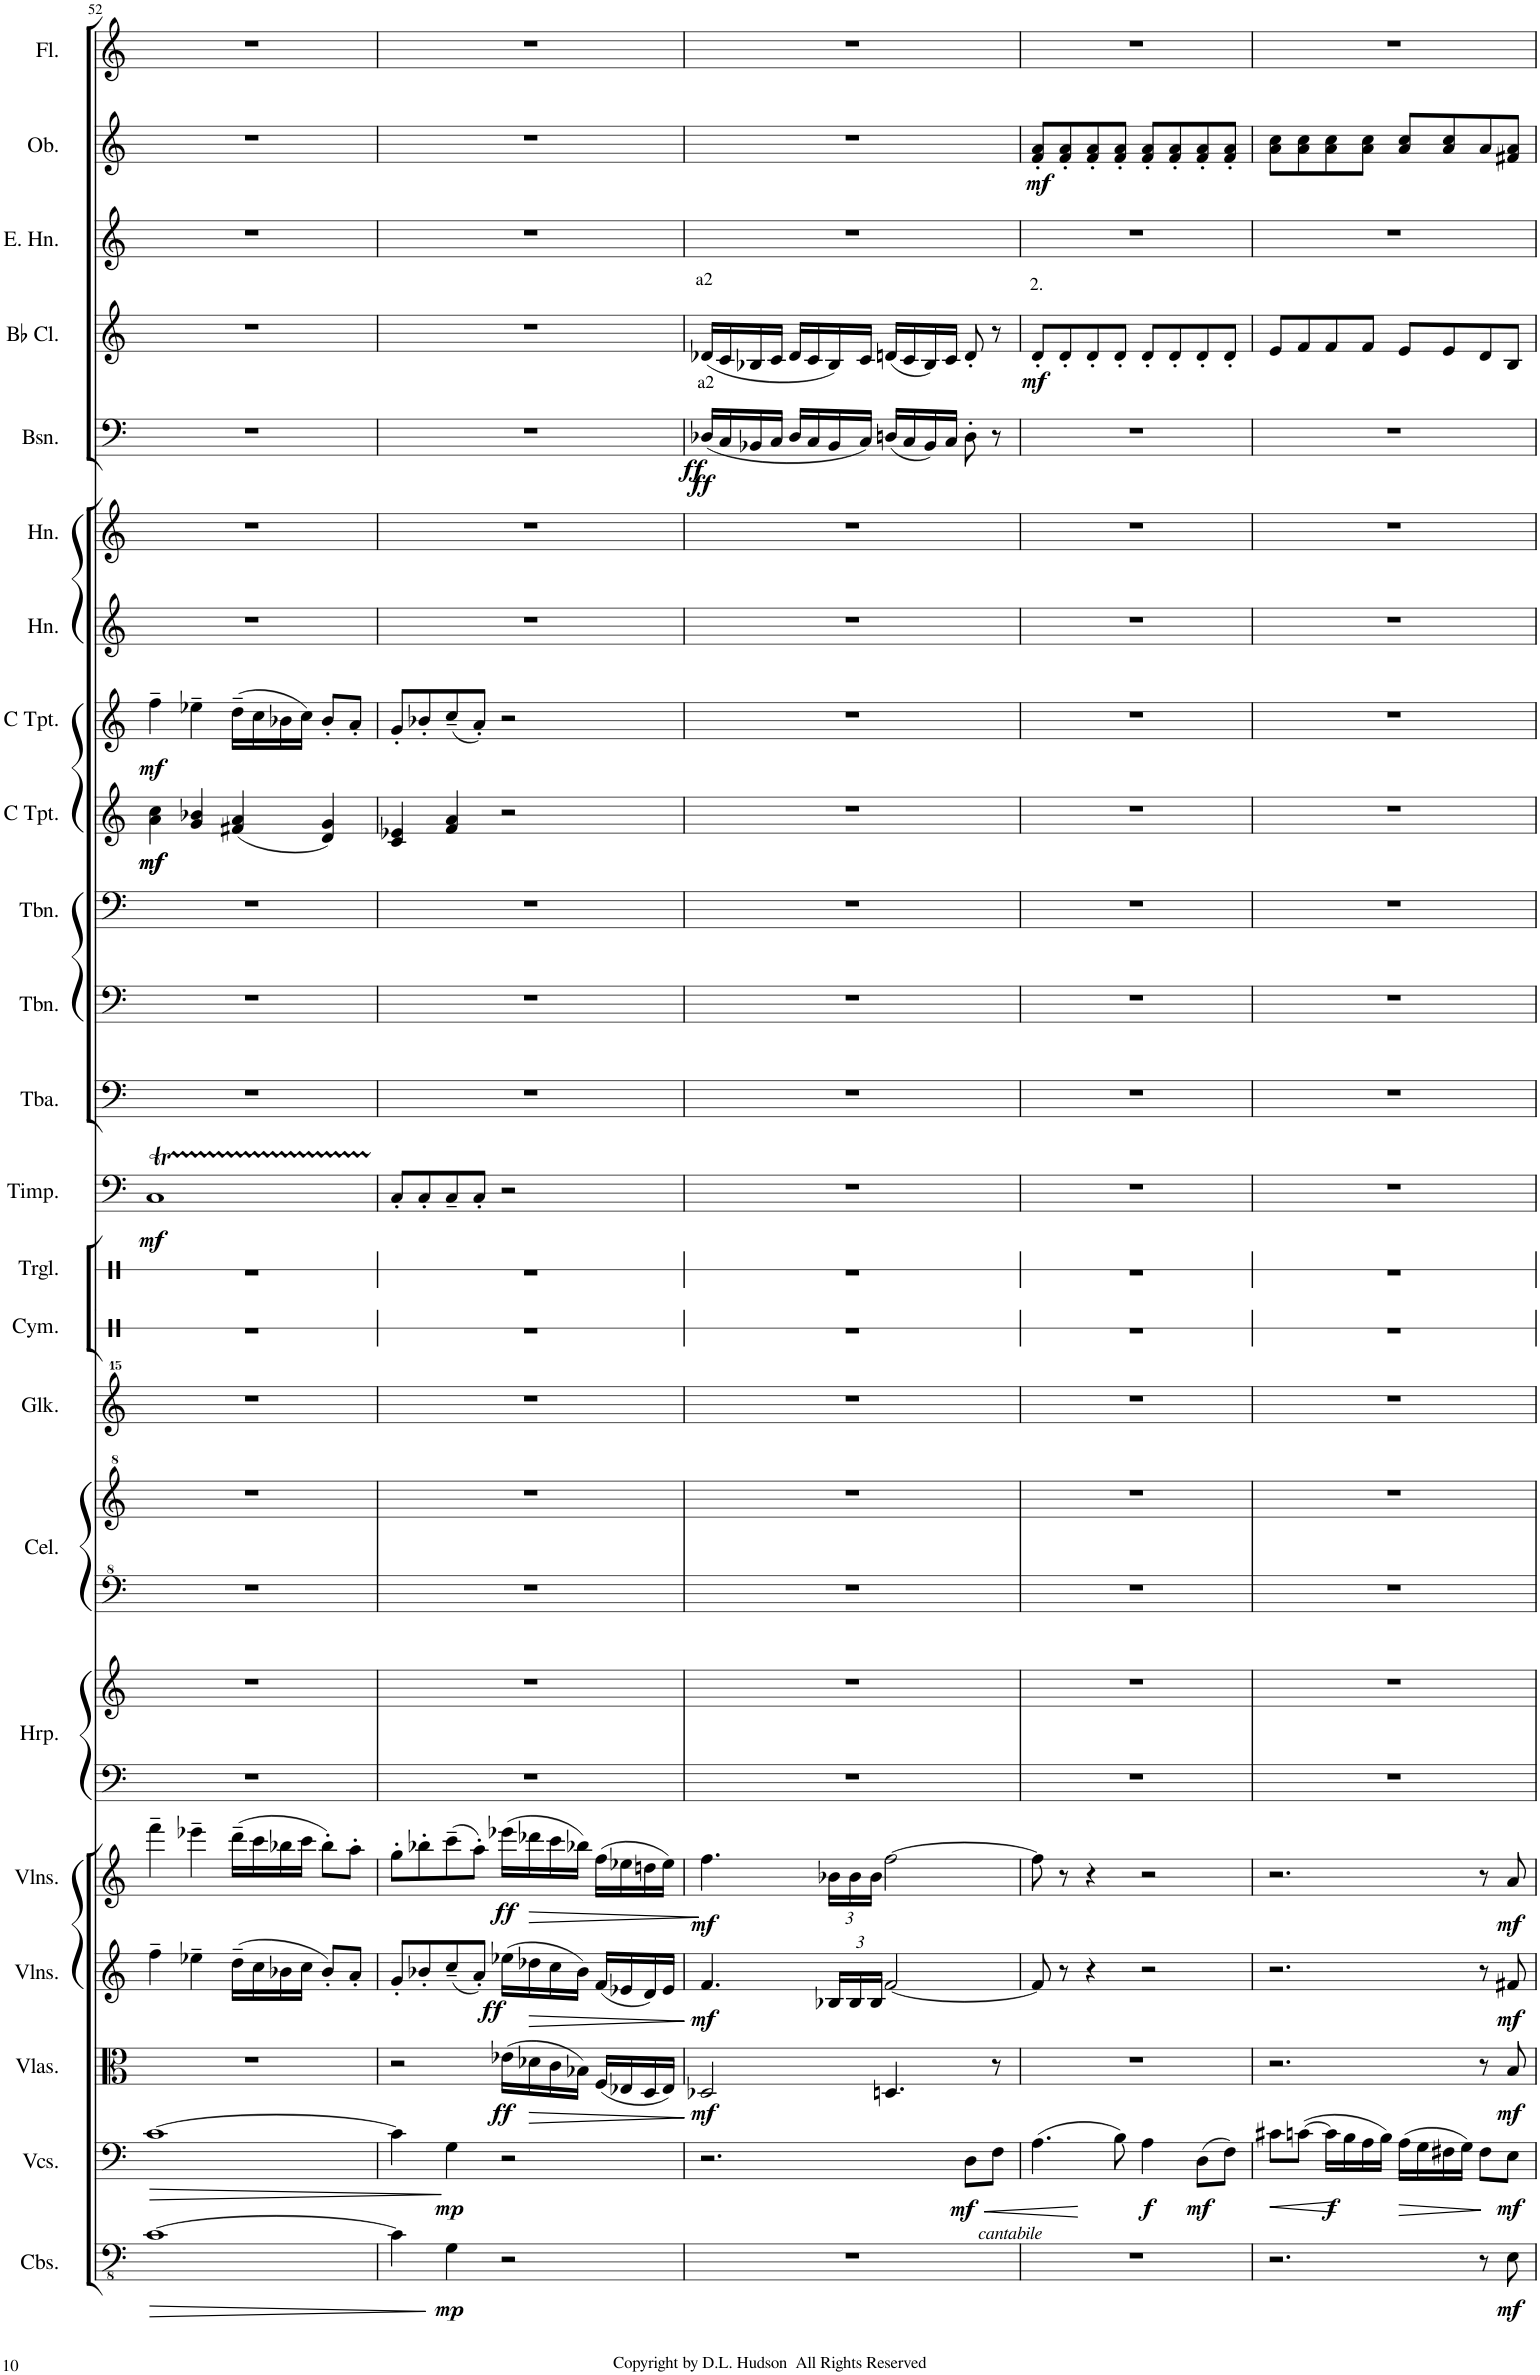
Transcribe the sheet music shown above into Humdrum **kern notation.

**kern	**dynam	**kern	**dynam	**kern	**dynam	**kern	**dynam	**kern	**dynam	**kern	**kern	**kern	**kern	**kern	**kern	**kern	**kern	**dynam	**kern	**kern	**kern	**kern	**dynam	**kern	**dynam	**kern	**kern	**kern	**dynam	**kern	**dynam	**kern	**kern	**dynam	**kern
*part23	*part23	*part22	*part22	*part21	*part21	*part20	*part20	*part19	*part19	*part18	*part18	*part17	*part17	*part16	*part15	*part14	*part13	*part13	*part12	*part11	*part10	*part9	*part9	*part8	*part8	*part7	*part6	*part5	*part5	*part4	*part4	*part3	*part2	*part2	*part1
*staff25	*staff25	*staff24	*staff24	*staff23	*staff23	*staff22	*staff22	*staff21	*staff21	*staff20	*staff19	*staff18	*staff17	*staff16	*staff15	*staff14	*staff13	*staff13	*staff12	*staff11	*staff10	*staff9	*staff9	*staff8	*staff8	*staff7	*staff6	*staff5	*staff5	*staff4	*staff4	*staff3	*staff2	*staff2	*staff1
*I"Contrabasses	*	*I"Violoncellos	*	*I"Violas	*	*I"Violins	*	*I"Violins	*	*I"Harp	*	*I"Celesta	*	*I"Glockenspiel	*I"Cymbal	*I"Triangle	*I"Timpani	*	*I"Tuba	*I"Trombones 2-3	*I"Trombone 1	*I"C Trumpets 2-3	*	*I"C Trumpet 1	*	*I"Horns 2-4	*I"Horns 1-3	*I"Bassoons 1-2	*	*I"Bb Clarinets 1-2	*	*I"English Horn	*I"Oboes 1-2	*	*I"Flutes 1-2
*I'Cbs.	*	*I'Vcs.	*	*I'Vlas.	*	*I'Vlns.	*	*I'Vlns.	*	*I'Hrp.	*	*I'Cel.	*	*I'Glk.	*I'Cym.	*I'Trgl.	*I'Timp.	*	*I'Tba.	*I'Tbn.	*I'Tbn.	*I'C Tpt.	*	*I'C Tpt.	*	*I'Hn.	*I'Hn.	*I'Bsn.	*	*I'Bb Cl.	*	*I'E. Hn.	*I'Ob.	*	*I'Fl.
!!LO:PB:g=z
*clefFv4	*	*clefF4	*	*clefC3	*	*clefG2	*	*clefG2	*	*clefF4	*clefG2	*clefF^4	*clefG^2	*clefG^^2	*clefX	*clefX	*clefF4	*	*clefF4	*clefF4	*clefF4	*clefG2	*	*clefG2	*	*clefG2	*clefG2	*clefF4	*	*clefG2	*	*clefG2	*clefG2	*	*clefG2
*	*	*	*	*	*	*	*	*	*	*	*	*	*	*	*	*	*	*	*	*	*	*	*	*	*	*ITrd4c7	*ITrd4c7	*	*	*ITrd1c2	*	*ITrd4c7	*	*	*
*k[]	*	*k[]	*	*k[]	*	*k[]	*	*k[]	*	*k[]	*k[]	*k[]	*k[]	*k[]	*k[]	*k[]	*k[]	*	*k[]	*k[]	*k[]	*k[]	*	*k[]	*	*k[]	*k[]	*k[]	*	*k[]	*	*k[]	*k[]	*	*k[]
*M4/4	*	*M4/4	*	*M4/4	*	*M4/4	*	*M4/4	*	*M4/4	*M4/4	*M4/4	*M4/4	*M4/4	*M4/4	*M4/4	*M4/4	*	*M4/4	*M4/4	*M4/4	*M4/4	*	*M4/4	*	*M4/4	*M4/4	*M4/4	*	*M4/4	*	*M4/4	*M4/4	*	*M4/4
=52	=52	=52	=52	=52	=52	=52	=52	=52	=52	=52	=52	=52	=52	=52	=52	=52	=52	=52	=52	=52	=52	=52	=52	=52	=52	=52	=52	=52	=52	=52	=52	=52	=52	=52	=52
!	!	!	!LO:HP:b	!	!	!	!	!	!	!	!	!	!	!	!	!	!	!LO:DY:b	!	!	!	!	!LO:DY:b	!	!	!	!	!	!	!	!	!	!	!	!
!	!	!	!	!	!	!	!	!	!	!	!	!	!	!	!	!	!	!	!	!	!	!	!LO:DY:n=1:b	!	!LO:DY:b	!	!	!	!	!	!	!	!	!	!
[1C	.	[1c	>	1r	.	4ff~\	.	4fff~\	.	1r	1r	1r	1r	1r	1r	1r	1CT	mf	1r	1r	1r	4a\ 4cc\	mf mf	4ff~\	mf	1r	1r	1r	.	1r	.	1r	1r	.	1r
.	.	.	.	.	.	4ee-X~\	.	4eee-X~\	.	.	.	.	.	.	.	.	.	.	.	.	.	4g/ 4b-X/	.	4ee-X~\	.	.	.	.	.	.	.	.	.	.	.
.	.	.	.	.	.	(16dd~\LL	.	(16ddd~\LL	.	.	.	.	.	.	.	.	.	.	.	.	.	(4f#X/ 4a/	.	(16dd~\LL	.	.	.	.	.	.	.	.	.	.	.
.	.	.	.	.	.	16cc\	.	16ccc\	.	.	.	.	.	.	.	.	.	.	.	.	.	.	.	16cc\	.	.	.	.	.	.	.	.	.	.	.
.	.	.	.	.	.	16b-X\	.	16bb-X\	.	.	.	.	.	.	.	.	.	.	.	.	.	.	.	16b-X\	.	.	.	.	.	.	.	.	.	.	.
.	.	.	.	.	.	16cc\JJ	.	16ccc\JJ	.	.	.	.	.	.	.	.	.	.	.	.	.	.	.	16cc\JJ)	.	.	.	.	.	.	.	.	.	.	.
.	.	.	.	.	.	8b-'/L)	.	8bb-'\L)	.	.	.	.	.	.	.	.	.	.	.	.	.	4d/ 4g/)	.	8b-'/L	.	.	.	.	.	.	.	.	.	.	.
.	.	.	.	.	.	8a'/J	.	8aa'\J	.	.	.	.	.	.	.	.	.	.	.	.	.	.	.	8a'/J	.	.	.	.	.	.	.	.	.	.	.
=53	=53	=53	=53	=53	=53	=53	=53	=53	=53	=53	=53	=53	=53	=53	=53	=53	=53	=53	=53	=53	=53	=53	=53	=53	=53	=53	=53	=53	=53	=53	=53	=53	=53	=53	=53
4C\]	.	4c\]	.	2r	.	8g'/L	.	8gg'\L	.	1r	1r	1r	1r	1r	1r	1r	8C'/L	.	1r	1r	1r	4c/ 4e-X/	.	8g'/L	.	1r	1r	1r	.	1r	.	1r	1r	.	1r
.	.	.	.	.	.	8b-X'/	.	8bb-X'\	.	.	.	.	.	.	.	.	8C'/	.	.	.	.	.	.	8b-X'/	.	.	.	.	.	.	.	.	.	.	.
!	!LO:DY:b	!	!LO:DY:b	!	!	!	!	!	!	!	!	!	!	!	!	!	!	!	!	!	!	!	!	!	!	!	!	!	!	!	!	!	!	!	!
4GG\	mp	4G\	mp	.	.	(8cc~/	.	(8ccc~\	.	.	.	.	.	.	.	.	8C~/	.	.	.	.	4f/ 4a/	.	(8cc~/	.	.	.	.	.	.	.	.	.	.	.
.	.	.	.	.	.	8a'/J)	.	8aa'\J)	.	.	.	.	.	.	.	.	8C'/J	.	.	.	.	.	.	8a'/J)	.	.	.	.	.	.	.	.	.	.	.
!	!	!	!	!	!LO:DY:b	!	!LO:DY:b	!	!LO:DY:b	!	!	!	!	!	!	!	!	!	!	!	!	!	!	!	!	!	!	!	!	!	!	!	!	!	!
2r	.	2r	.	(16e-X\LL	ff	(16ee-X\LL	ff	(16eee-X\LL	ff	.	.	.	.	.	.	.	2r	.	.	.	.	2r	.	2r	.	.	.	.	.	.	.	.	.	.	.
.	.	.	.	16d-X\	.	16dd-X\	.	16ddd-X\	.	.	.	.	.	.	.	.	.	.	.	.	.	.	.	.	.	.	.	.	.	.	.	.	.	.	.
.	.	.	.	16c\	.	16cc\	.	16ccc\	.	.	.	.	.	.	.	.	.	.	.	.	.	.	.	.	.	.	.	.	.	.	.	.	.	.	.
.	.	.	.	16B-X\JJ)	.	16b-\JJ)	.	16bb-X\JJ)	.	.	.	.	.	.	.	.	.	.	.	.	.	.	.	.	.	.	.	.	.	.	.	.	.	.	.
.	.	.	.	(16F/LL	.	(16f/LL	.	(16ff\LL	.	.	.	.	.	.	.	.	.	.	.	.	.	.	.	.	.	.	.	.	.	.	.	.	.	.	.
.	.	.	.	16E-X/	.	16e-X/	.	16ee-X\	.	.	.	.	.	.	.	.	.	.	.	.	.	.	.	.	.	.	.	.	.	.	.	.	.	.	.
.	.	.	.	16D/	.	16d/)	.	16ddn\	.	.	.	.	.	.	.	.	.	.	.	.	.	.	.	.	.	.	.	.	.	.	.	.	.	.	.
.	.	.	.	16E-/JJ)	.	16e-/JJ	.	16ee-\JJ)	.	.	.	.	.	.	.	.	.	.	.	.	.	.	.	.	.	.	.	.	.	.	.	.	.	.	.
=54	=54	=54	=54	=54	=54	=54	=54	=54	=54	=54	=54	=54	=54	=54	=54	=54	=54	=54	=54	=54	=54	=54	=54	=54	=54	=54	=54	=54	=54	=54	=54	=54	=54	=54	=54
!	!	!	!	!	!	!	!	!	!	!	!	!	!	!	!	!	!	!	!	!	!	!	!	!	!	!	!	!	!	!LO:TX:a:t=a2	!	!	!	!	!
!	!	!	!	!	!	!	!	!	!	!	!	!	!	!	!	!	!	!	!	!	!	!	!	!	!	!	!	!LO:TX:a:t=a2	!	!	!	!	!	!	!
!	!	!	!	!	!LO:DY:b	!	!LO:DY:b	!	!LO:DY:b	!	!	!	!	!	!	!	!	!	!	!	!	!	!	!	!	!	!	!	!LO:DY:b	!	!	!	!	!	!
!	!	!	!	!	!	!	!	!	!	!	!	!	!	!	!	!	!	!	!	!	!	!	!	!	!	!	!	!	!LO:DY:n=1:b	!	!	!	!	!	!
1r	.	2.r	.	2D-X/	mf	4.f/	mf	4.ff\	mf	1r	1r	1r	1r	1r	1r	1r	1r	.	1r	1r	1r	1r	.	1r	.	1r	1r	(16D-X/LL	ff ff	(16d-X/LL	.	1r	1r	.	1r
.	.	.	.	.	.	.	.	.	.	.	.	.	.	.	.	.	.	.	.	.	.	.	.	.	.	.	.	16C/	.	16c/	.	.	.	.	.
.	.	.	.	.	.	.	.	.	.	.	.	.	.	.	.	.	.	.	.	.	.	.	.	.	.	.	.	16BB-X/	.	16B-X/	.	.	.	.	.
.	.	.	.	.	.	.	.	.	.	.	.	.	.	.	.	.	.	.	.	.	.	.	.	.	.	.	.	16C/JJ	.	16c/JJ	.	.	.	.	.
.	.	.	.	.	.	.	.	.	.	.	.	.	.	.	.	.	.	.	.	.	.	.	.	.	.	.	.	16D-/LL	.	16d-/LL	.	.	.	.	.
.	.	.	.	.	.	.	.	.	.	.	.	.	.	.	.	.	.	.	.	.	.	.	.	.	.	.	.	16C/	.	16c/	.	.	.	.	.
*	*	*	*	*	*	*Xbrackettup	*	*Xbrackettup	*	*	*	*	*	*	*	*	*	*	*	*	*	*	*	*	*	*	*	*	*	*	*	*	*	*	*
.	.	.	.	.	.	24B-X/LL	.	24b-X\LL	.	.	.	.	.	.	.	.	.	.	.	.	.	.	.	.	.	.	.	16BB-/	.	16B-/)	.	.	.	.	.
.	.	.	.	.	.	24B-/	.	24b-\	.	.	.	.	.	.	.	.	.	.	.	.	.	.	.	.	.	.	.	.	.	.	.	.	.	.	.
.	.	.	.	.	.	.	.	.	.	.	.	.	.	.	.	.	.	.	.	.	.	.	.	.	.	.	.	16C/JJ)	.	16c/JJ	.	.	.	.	.
.	.	.	.	.	.	24B-/JJ	.	24b-\JJ	.	.	.	.	.	.	.	.	.	.	.	.	.	.	.	.	.	.	.	.	.	.	.	.	.	.	.
.	.	.	.	4.Dn/	.	[2f/	.	[2ff\	.	.	.	.	.	.	.	.	.	.	.	.	.	.	.	.	.	.	.	(16Dn/LL	.	(16dn/LL	.	.	.	.	.
.	.	.	.	.	.	.	.	.	.	.	.	.	.	.	.	.	.	.	.	.	.	.	.	.	.	.	.	16C/	.	16c/	.	.	.	.	.
.	.	.	.	.	.	.	.	.	.	.	.	.	.	.	.	.	.	.	.	.	.	.	.	.	.	.	.	16BB-/)	.	16B-/)	.	.	.	.	.
.	.	.	.	.	.	.	.	.	.	.	.	.	.	.	.	.	.	.	.	.	.	.	.	.	.	.	.	16C/JJ	.	16c/JJ	.	.	.	.	.
!	!	!LO:TX:b:i:t=cantabile	!	!	!	!	!	!	!	!	!	!	!	!	!	!	!	!	!	!	!	!	!	!	!	!	!	!	!	!	!	!	!	!	!
!	!	!	!LO:HP:b	!	!	!	!	!	!	!	!	!	!	!	!	!	!	!	!	!	!	!	!	!	!	!	!	!	!	!	!	!	!	!	!
!	!	!	!LO:DY:n=1:b	!	!	!	!	!	!	!	!	!	!	!	!	!	!	!	!	!	!	!	!	!	!	!	!	!	!	!	!	!	!	!	!
.	.	8D\L	< mf	.	.	.	.	.	.	.	.	.	.	.	.	.	.	.	.	.	.	.	.	.	.	.	.	8D'\	.	8d'/	.	.	.	.	.
.	.	8F\J	.	8r	.	.	.	.	.	.	.	.	.	.	.	.	.	.	.	.	.	.	.	.	.	.	.	8r	.	8r	.	.	.	.	.
.	.	.	]	.	.	.	.	.	.	.	.	.	.	.	.	.	.	.	.	.	.	.	.	.	.	.	.	.	.	.	.	.	.	.	.
=55	=55	=55	=55	=55	=55	=55	=55	=55	=55	=55	=55	=55	=55	=55	=55	=55	=55	=55	=55	=55	=55	=55	=55	=55	=55	=55	=55	=55	=55	=55	=55	=55	=55	=55	=55
!	!	!	!	!	!	!	!	!	!	!	!	!	!	!	!	!	!	!	!	!	!	!	!	!	!	!	!	!	!	!LO:TX:a:t=2.	!	!	!	!	!
!	!	!	!	!	!	!	!	!	!	!	!	!	!	!	!	!	!	!	!	!	!	!	!	!	!	!	!	!	!	!	!LO:DY:b	!	!	!LO:DY:b	!
1r	.	(4.A\	.	1r	.	8f/]	.	8ff\]	.	1r	1r	1r	1r	1r	1r	1r	1r	.	1r	1r	1r	1r	.	1r	.	1r	1r	1r	.	8d'/L	mf	1r	8f/' 8a/'L	mf	1r
.	.	.	.	.	.	8r	.	8r	.	.	.	.	.	.	.	.	.	.	.	.	.	.	.	.	.	.	.	.	.	8d'/	.	.	8f/' 8a/'	.	.
.	.	.	.	.	.	4r	.	4r	.	.	.	.	.	.	.	.	.	.	.	.	.	.	.	.	.	.	.	.	.	8d'/	.	.	8f/' 8a/'	.	.
.	.	8B\)	.	.	.	.	.	.	.	.	.	.	.	.	.	.	.	.	.	.	.	.	.	.	.	.	.	.	.	8d'/J	.	.	8f/' 8a/'J	.	.
!	!	!	!LO:DY:b	!	!	!	!	!	!	!	!	!	!	!	!	!	!	!	!	!	!	!	!	!	!	!	!	!	!	!	!	!	!	!	!
.	.	4A\	f	.	.	2r	.	2r	.	.	.	.	.	.	.	.	.	.	.	.	.	.	.	.	.	.	.	.	.	8d'/L	.	.	8f/' 8a/'L	.	.
.	.	.	.	.	.	.	.	.	.	.	.	.	.	.	.	.	.	.	.	.	.	.	.	.	.	.	.	.	.	8d'/	.	.	8f/' 8a/'	.	.
!	!	!	!LO:DY:b	!	!	!	!	!	!	!	!	!	!	!	!	!	!	!	!	!	!	!	!	!	!	!	!	!	!	!	!	!	!	!	!
.	.	(8D\L	mf	.	.	.	.	.	.	.	.	.	.	.	.	.	.	.	.	.	.	.	.	.	.	.	.	.	.	8d'/	.	.	8f/' 8a/'	.	.
.	.	8F\J)	.	.	.	.	.	.	.	.	.	.	.	.	.	.	.	.	.	.	.	.	.	.	.	.	.	.	.	8d'/J	.	.	8f/' 8a/'J	.	.
=56	=56	=56	=56	=56	=56	=56	=56	=56	=56	=56	=56	=56	=56	=56	=56	=56	=56	=56	=56	=56	=56	=56	=56	=56	=56	=56	=56	=56	=56	=56	=56	=56	=56	=56	=56
2.r	.	8c#X\L	.	2.r	.	2.r	.	2.r	.	1r	1r	1r	1r	1r	1r	1r	1r	.	1r	1r	1r	1r	.	1r	.	1r	1r	1r	.	8e/L	.	1r	8a\ 8cc\L	.	1r
.	.	([8cn\J	.	.	.	.	.	.	.	.	.	.	.	.	.	.	.	.	.	.	.	.	.	.	.	.	.	.	.	8f/	.	.	8a\ 8cc\	.	.
!	!	!	!LO:DY:b	!	!	!	!	!	!	!	!	!	!	!	!	!	!	!	!	!	!	!	!	!	!	!	!	!	!	!	!	!	!	!	!
.	.	16c\LL]	f	.	.	.	.	.	.	.	.	.	.	.	.	.	.	.	.	.	.	.	.	.	.	.	.	.	.	8f/	.	.	8a\ 8cc\	.	.
.	.	16B\	.	.	.	.	.	.	.	.	.	.	.	.	.	.	.	.	.	.	.	.	.	.	.	.	.	.	.	.	.	.	.	.	.
.	.	16A\	.	.	.	.	.	.	.	.	.	.	.	.	.	.	.	.	.	.	.	.	.	.	.	.	.	.	.	8f/J	.	.	8a\ 8cc\J	.	.
.	.	16B\JJ)	.	.	.	.	.	.	.	.	.	.	.	.	.	.	.	.	.	.	.	.	.	.	.	.	.	.	.	.	.	.	.	.	.
!	!	!	!LO:HP:b	!	!	!	!	!	!	!	!	!	!	!	!	!	!	!	!	!	!	!	!	!	!	!	!	!	!	!	!	!	!	!	!
.	.	(16A\LL	>	.	.	.	.	.	.	.	.	.	.	.	.	.	.	.	.	.	.	.	.	.	.	.	.	.	.	8e/L	.	.	8a/ 8cc/L	.	.
.	.	16G\	.	.	.	.	.	.	.	.	.	.	.	.	.	.	.	.	.	.	.	.	.	.	.	.	.	.	.	.	.	.	.	.	.
.	.	16F#X\	.	.	.	.	.	.	.	.	.	.	.	.	.	.	.	.	.	.	.	.	.	.	.	.	.	.	.	8e/	.	.	8a/ 8cc/	.	.
.	.	16G\JJ)	.	.	.	.	.	.	.	.	.	.	.	.	.	.	.	.	.	.	.	.	.	.	.	.	.	.	.	.	.	.	.	.	.
8r	.	8F#\L	.	8r	.	8r	.	8r	.	.	.	.	.	.	.	.	.	.	.	.	.	.	.	.	.	.	.	.	.	8d/	.	.	8a/	.	.
!	!LO:DY:b	!	!LO:DY:b	!	!LO:DY:b	!	!LO:DY:b	!	!LO:DY:b	!	!	!	!	!	!	!	!	!	!	!	!	!	!	!	!	!	!	!	!	!	!	!	!	!	!
8EE\	mf	8E\J	mf	8B/	mf	8f#X/	mf	8a/	mf	.	.	.	.	.	.	.	.	.	.	.	.	.	.	.	.	.	.	.	.	8B/J	.	.	8f#X/ 8a/J	.	.
.	.	.	[ ]	.	.	.	.	.	.	.	.	.	.	.	.	.	.	.	.	.	.	.	.	.	.	.	.	.	.	.	.	.	.	.	.
=	=	=	=	=	=	=	=	=	=	=	=	=	=	=	=	=	=	=	=	=	=	=	=	=	=	=	=	=	=	=	=	=	=	=	=
*-	*-	*-	*-	*-	*-	*-	*-	*-	*-	*-	*-	*-	*-	*-	*-	*-	*-	*-	*-	*-	*-	*-	*-	*-	*-	*-	*-	*-	*-	*-	*-	*-	*-	*-	*-
